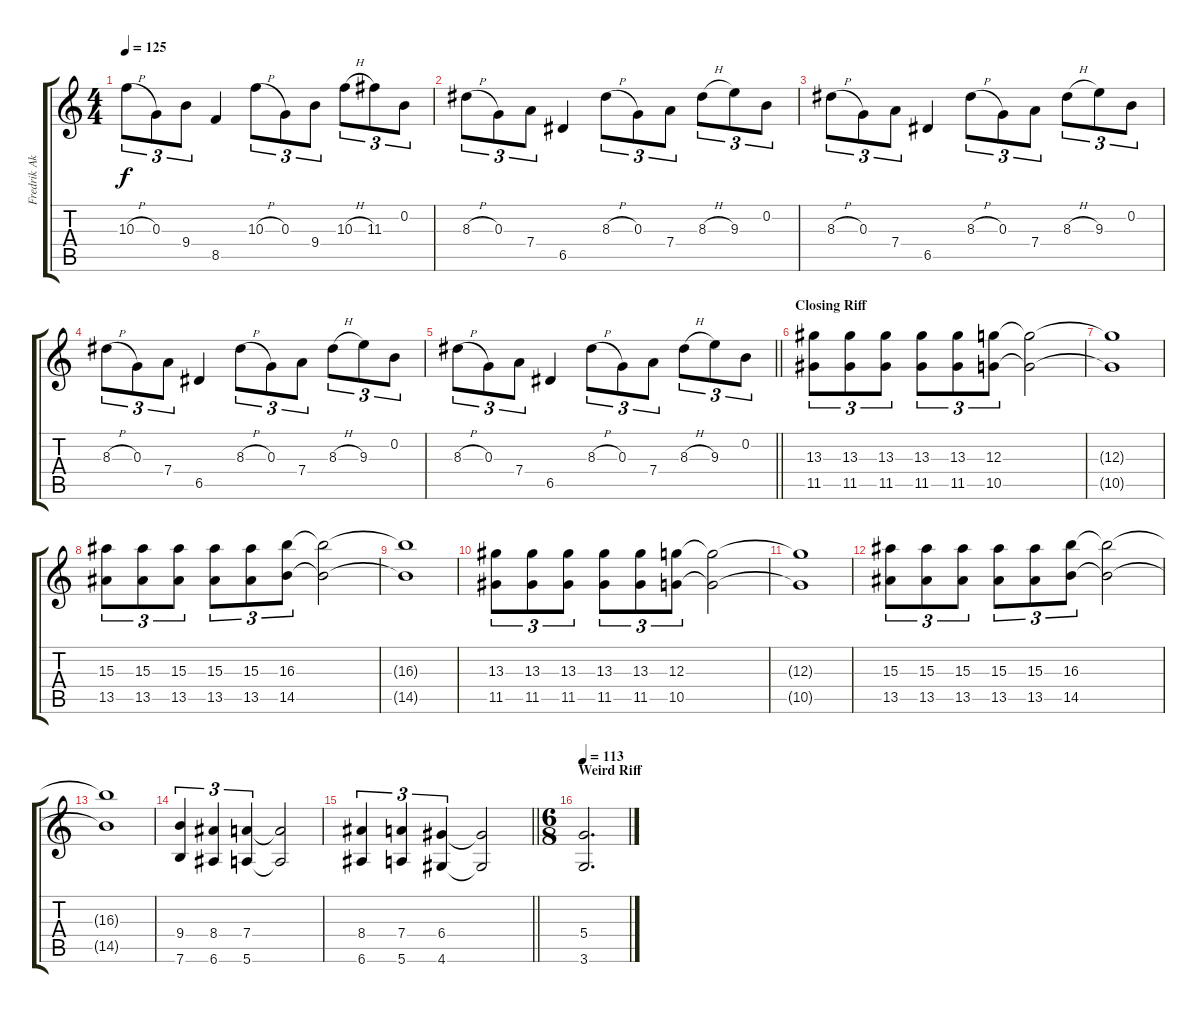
\track ("Fredrik Akesson" "Fredrik Ak") {instrument electricguitarjazz}
\staff {score tabs}
\tuning (E4 B3 G3 D3 A2 E2) {hide}
\ts (4 4)
\tempo 125
\clef g2
\ks c
10.3{h}.8{tu (3 2) dy f} 0.3.8{tu (3 2)} 9.4.8{tu (3 2)} 8.5.4 10.3{h}.8{tu (3 2)} 0.3.8{tu (3 2)} 9.4.8{tu (3 2)} 10.3{h}.8{tu (3 2)} 11.3.8{tu (3 2)} 0.2.8{tu (3 2)} |
8.3{h}.8{tu (3 2)} 0.3.8{tu (3 2)} 7.4.8{tu (3 2)} 6.5.4 8.3{h}.8{tu (3 2)} 0.3.8{tu (3 2)} 7.4.8{tu (3 2)} 8.3{h}.8{tu (3 2)} 9.3.8{tu (3 2)} 0.2.8{tu (3 2)} |
8.3{h}.8{tu (3 2)} 0.3.8{tu (3 2)} 7.4.8{tu (3 2)} 6.5.4 8.3{h}.8{tu (3 2)} 0.3.8{tu (3 2)} 7.4.8{tu (3 2)} 8.3{h}.8{tu (3 2)} 9.3.8{tu (3 2)} 0.2.8{tu (3 2)} |
8.3{h}.8{tu (3 2)} 0.3.8{tu (3 2)} 7.4.8{tu (3 2)} 6.5.4 8.3{h}.8{tu (3 2)} 0.3.8{tu (3 2)} 7.4.8{tu (3 2)} 8.3{h}.8{tu (3 2)} 9.3.8{tu (3 2)} 0.2.8{tu (3 2)} |
\barLineRight lightlight
8.3{h}.8{tu (3 2)} 0.3.8{tu (3 2)} 7.4.8{tu (3 2)} 6.5.4 8.3{h}.8{tu (3 2)} 0.3.8{tu (3 2)} 7.4.8{tu (3 2)} 8.3{h}.8{tu (3 2)} 9.3.8{tu (3 2)} 0.2.8{tu (3 2)} |
\section ("" "Closing Riff")
(13.3 11.5).8{tu (3 2) volume 9} (13.3 11.5).8{tu (3 2)} (13.3 11.5).8{tu (3 2)} (13.3 11.5).8{tu (3 2)} (13.3 11.5).8{tu (3 2)} (12.3 10.5).8{tu (3 2)} (12.3{t} 10.5{t}).2 |
(12.3{t} 10.5{t}).1{volume 4} |
(15.3 13.5).8{tu (3 2) volume 9} (15.3 13.5).8{tu (3 2)} (15.3 13.5).8{tu (3 2)} (15.3 13.5).8{tu (3 2)} (15.3 13.5).8{tu (3 2)} (16.3 14.5).8{tu (3 2)} (16.3{t} 14.5{t}).2 |
(16.3{t} 14.5{t}).1{volume 4} |
(13.3 11.5).8{tu (3 2) volume 9} (13.3 11.5).8{tu (3 2)} (13.3 11.5).8{tu (3 2)} (13.3 11.5).8{tu (3 2)} (13.3 11.5).8{tu (3 2)} (12.3 10.5).8{tu (3 2)} (12.3{t} 10.5{t}).2 |
(12.3{t} 10.5{t}).1{volume 4} |
(15.3 13.5).8{tu (3 2) volume 9} (15.3 13.5).8{tu (3 2)} (15.3 13.5).8{tu (3 2)} (15.3 13.5).8{tu (3 2)} (15.3 13.5).8{tu (3 2)} (16.3 14.5).8{tu (3 2)} (16.3{t} 14.5{t}).2 |
(16.3{t} 14.5{t}).1{volume 4} |
(9.4 7.6).4{tu (3 2) volume 10} (8.4 6.6).4{tu (3 2)} (7.4 5.6).4{tu (3 2)} (7.4{t} 5.6{t}).2 |
\barLineRight lightlight
(8.4 6.6).4{tu (3 2)} (7.4 5.6).4{tu (3 2)} (6.4 4.6).4{tu (3 2)} (6.4{t} 4.6{t}).2 |
\ts (6 8)
\section ("" "Weird Riff")
\tempo 113
(5.4 3.6).2{d volume 5}
